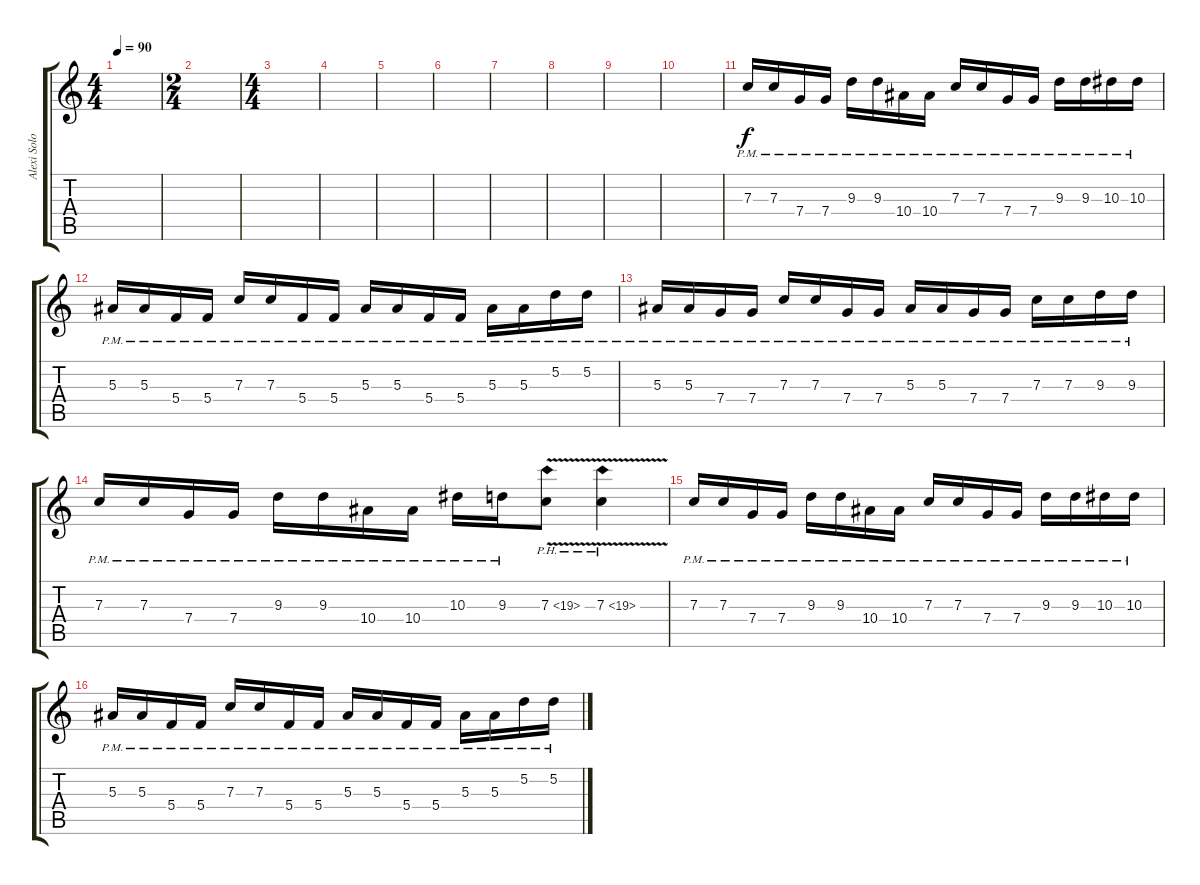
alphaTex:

\track ("Alexi Solo" "Alexi Solo") {instrument distortionguitar}
\staff {score tabs}
\tuning (D4 A3 F3 C3 G2 C2) {hide}
\ts (4 4)
\tempo 90
\clef g2
\ks c
|
\ts (2 4)
|
\ts (4 4)
|
|
|
|
|
|
|
|
7.3{pm}.16 7.3{pm}.16 7.4{pm}.16 7.4{pm}.16 9.3{pm}.16 9.3{pm}.16 10.4{pm}.16 10.4{pm}.16 7.3{pm}.16 7.3{pm}.16 7.4{pm}.16 7.4{pm}.16 9.3{pm}.16 9.3{pm}.16 10.3{pm}.16 10.3{pm}.16 |
5.3{pm}.16 5.3{pm}.16 5.4{pm}.16 5.4{pm}.16 7.3{pm}.16 7.3{pm}.16 5.4{pm}.16 5.4{pm}.16 5.3{pm}.16 5.3{pm}.16 5.4{pm}.16 5.4{pm}.16 5.3{pm}.16 5.3{pm}.16 5.2{pm}.16 5.2{pm}.16 |
5.3{pm}.16 5.3{pm}.16 7.4{pm}.16 7.4{pm}.16 7.3{pm}.16 7.3{pm}.16 7.4{pm}.16 7.4{pm}.16 5.3{pm}.16 5.3{pm}.16 7.4{pm}.16 7.4{pm}.16 7.3{pm}.16 7.3{pm}.16 9.3{pm}.16 9.3{pm}.16 |
7.3{pm}.16 7.3{pm}.16 7.4{pm}.16 7.4{pm}.16 9.3{pm}.16 9.3{pm}.16 10.4{pm}.16 10.4{pm}.16 10.3{pm}.16 9.3{pm}.16 7.3{ph 12 v}.8 7.3{ph 12 v}.4 |
7.3{pm}.16 7.3{pm}.16 7.4{pm}.16 7.4{pm}.16 9.3{pm}.16 9.3{pm}.16 10.4{pm}.16 10.4{pm}.16 7.3{pm}.16 7.3{pm}.16 7.4{pm}.16 7.4{pm}.16 9.3{pm}.16 9.3{pm}.16 10.3{pm}.16 10.3{pm}.16 |
5.3{pm}.16 5.3{pm}.16 5.4{pm}.16 5.4{pm}.16 7.3{pm}.16 7.3{pm}.16 5.4{pm}.16 5.4{pm}.16 5.3{pm}.16 5.3{pm}.16 5.4{pm}.16 5.4{pm}.16 5.3{pm}.16 5.3{pm}.16 5.2{pm}.16 5.2{pm}.16
